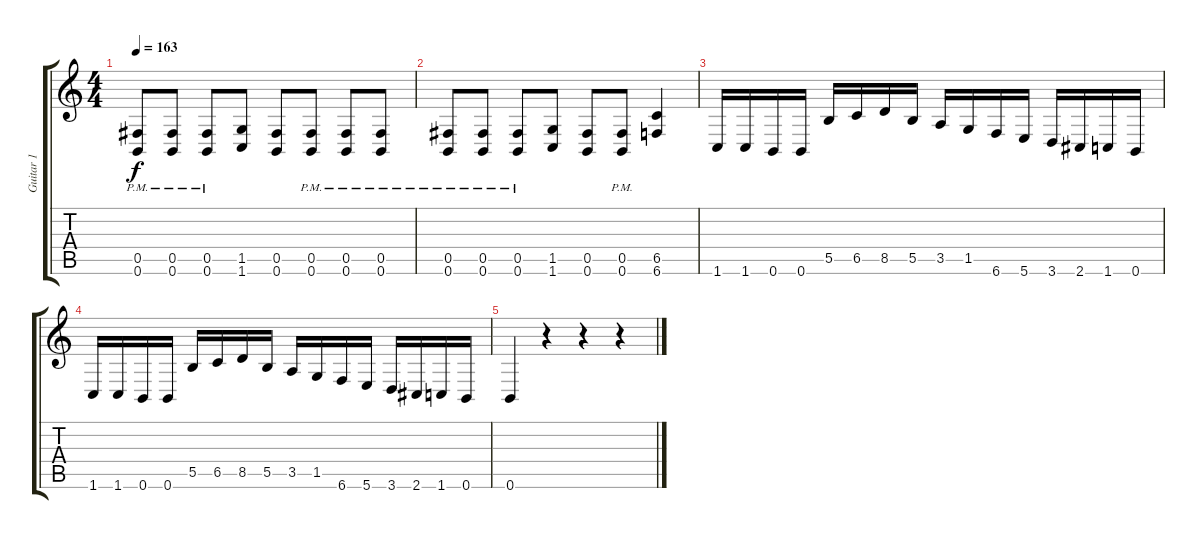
\track ("Guitar 1" "Guitar 1") {instrument distortionguitar}
\staff {score tabs}
\tuning (Db4 Ab3 E3 B2 Gb2 B1) {hide}
\ts (4 4)
\tempo 163
\clef g2
\ks c
(0.5{pm} 0.6{pm}).8{dy f} (0.5{pm} 0.6{pm}).8 (0.5{pm} 0.6{pm}).8 (1.5 1.6).8 (0.5 0.6).8 (0.5{pm} 0.6{pm}).8 (0.5{pm} 0.6{pm}).8 (0.5{pm} 0.6{pm}).8 |
(0.5{pm} 0.6{pm}).8 (0.5{pm} 0.6{pm}).8 (0.5{pm} 0.6{pm}).8 (1.5 1.6).8 (0.5 0.6).8 (0.5{pm} 0.6{pm}).8 (6.5 6.6).4 |
1.6.16 1.6.16 0.6.16 0.6.16 5.5.16 6.5.16 8.5.16 5.5.16 3.5.16 1.5.16 6.6.16 5.6.16 3.6.16 2.6.16 1.6.16 0.6.16 |
1.6.16 1.6.16 0.6.16 0.6.16 5.5.16 6.5.16 8.5.16 5.5.16 3.5.16 1.5.16 6.6.16 5.6.16 3.6.16 2.6.16 1.6.16 0.6.16 |
0.6.4 r.4 r.4 r.4
